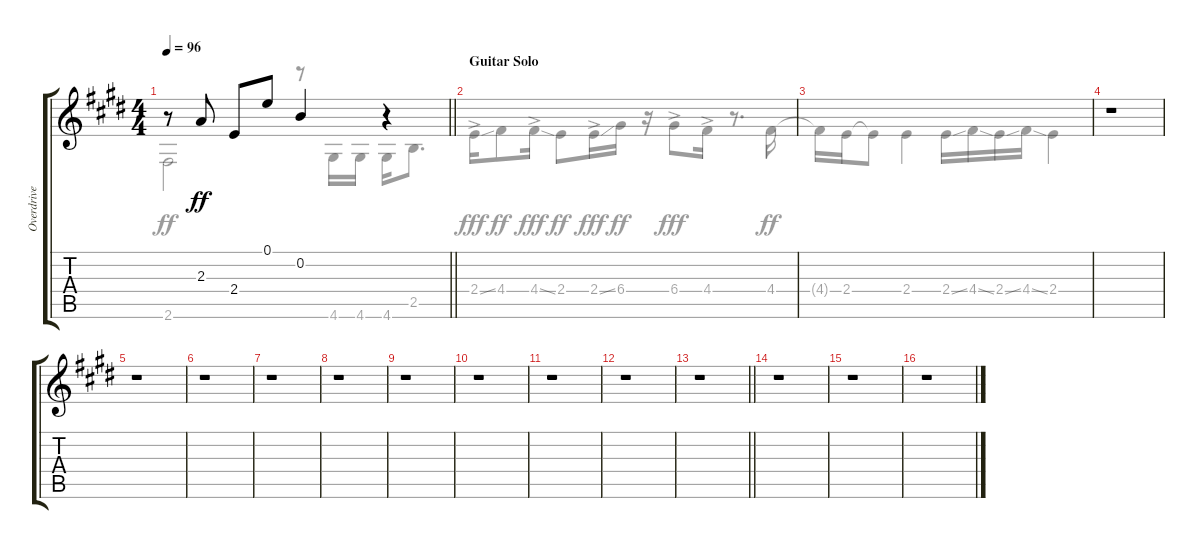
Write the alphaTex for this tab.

\track ("Overdrive Guitar" "Overdrive ") {instrument overdrivenguitar}
\staff {score tabs}
\tuning (E4 B3 G3 D3 A2 E2) {hide}
\voice
\ts (4 4)
\tempo 96
\clef g2
\barLineRight lightlight
\ks e
r.8{dy ff} 2.3.8 2.4.8 0.1.8 0.2.4 r.4 |
\section ("" "Guitar Solo")
|
|
r.1 |
r.1 |
r.1 |
r.1 |
r.1 |
r.1 |
r.1 |
r.1 |
r.1 |
\barLineRight lightlight
r.1 |
r.1 |
r.1 |
r.1
\voice
\clef g2
\ottava regular
\simile none
\barLineRight lightlight
\ks e
2.6.2{dy ff} r.8 4.6.16 4.6.16 4.6.16 2.5.8{d} |
2.4{ss ac}.16{dy fff} 4.4.8{dy ff} 4.4{ss ac}.16{dy fff} 2.4.8{dy ff} 2.4{ss ac}.16{dy fff} 6.4.16{dy ff} r.16 6.4{ac}.8{dy fff} 4.4{ac}.16 r.8{d} 4.4.16{dy ff} |
4.4{t}.16 2.4.16 2.4{t}.8 2.4.4 2.4{ss}.16 4.4{ss}.16 2.4{ss}.16 4.4{ss}.16 2.4.4 |
|
|
|
|
|
|
|
|
|
\barLineRight lightlight
|
|
|
